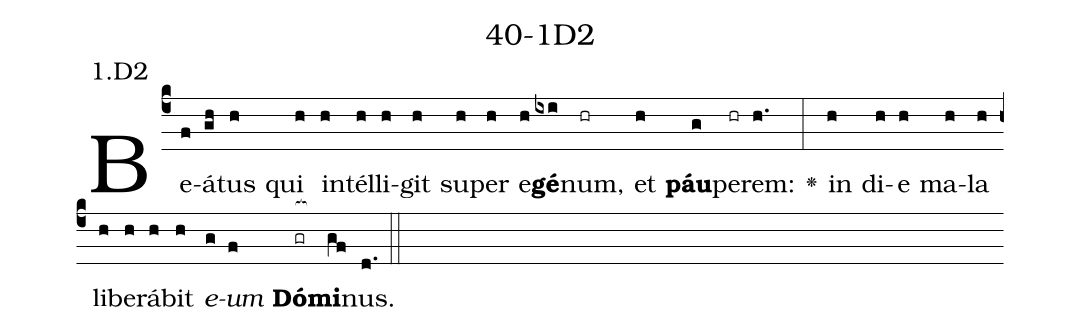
name: 40-1D2;
annotation: 1.D2;
%%
(c4)Be(f)á(gh)tus(h) qui(h) in(h)tél(h)li(h)git(h) su(h)per(h) e(h)<b>gé</b>(ixi)num,(hr) et(h) <b>páu</b>(g)pe(hr)rem:(h.) <v>\greheightstar</v>(:) in(h) di(h)e(h) ma(h)la(h) li(h)be(h)rá(h)bit(h) <i>e</i>(g)<i>um</i>(f) <b>Dó</b>(gr[ocb:1{])<b>mi</b>(gf[ocb:0}])nus.(d.) (::)


%E(h) u(h) o(g) u(f) a(gf) e.(d.) (::)
